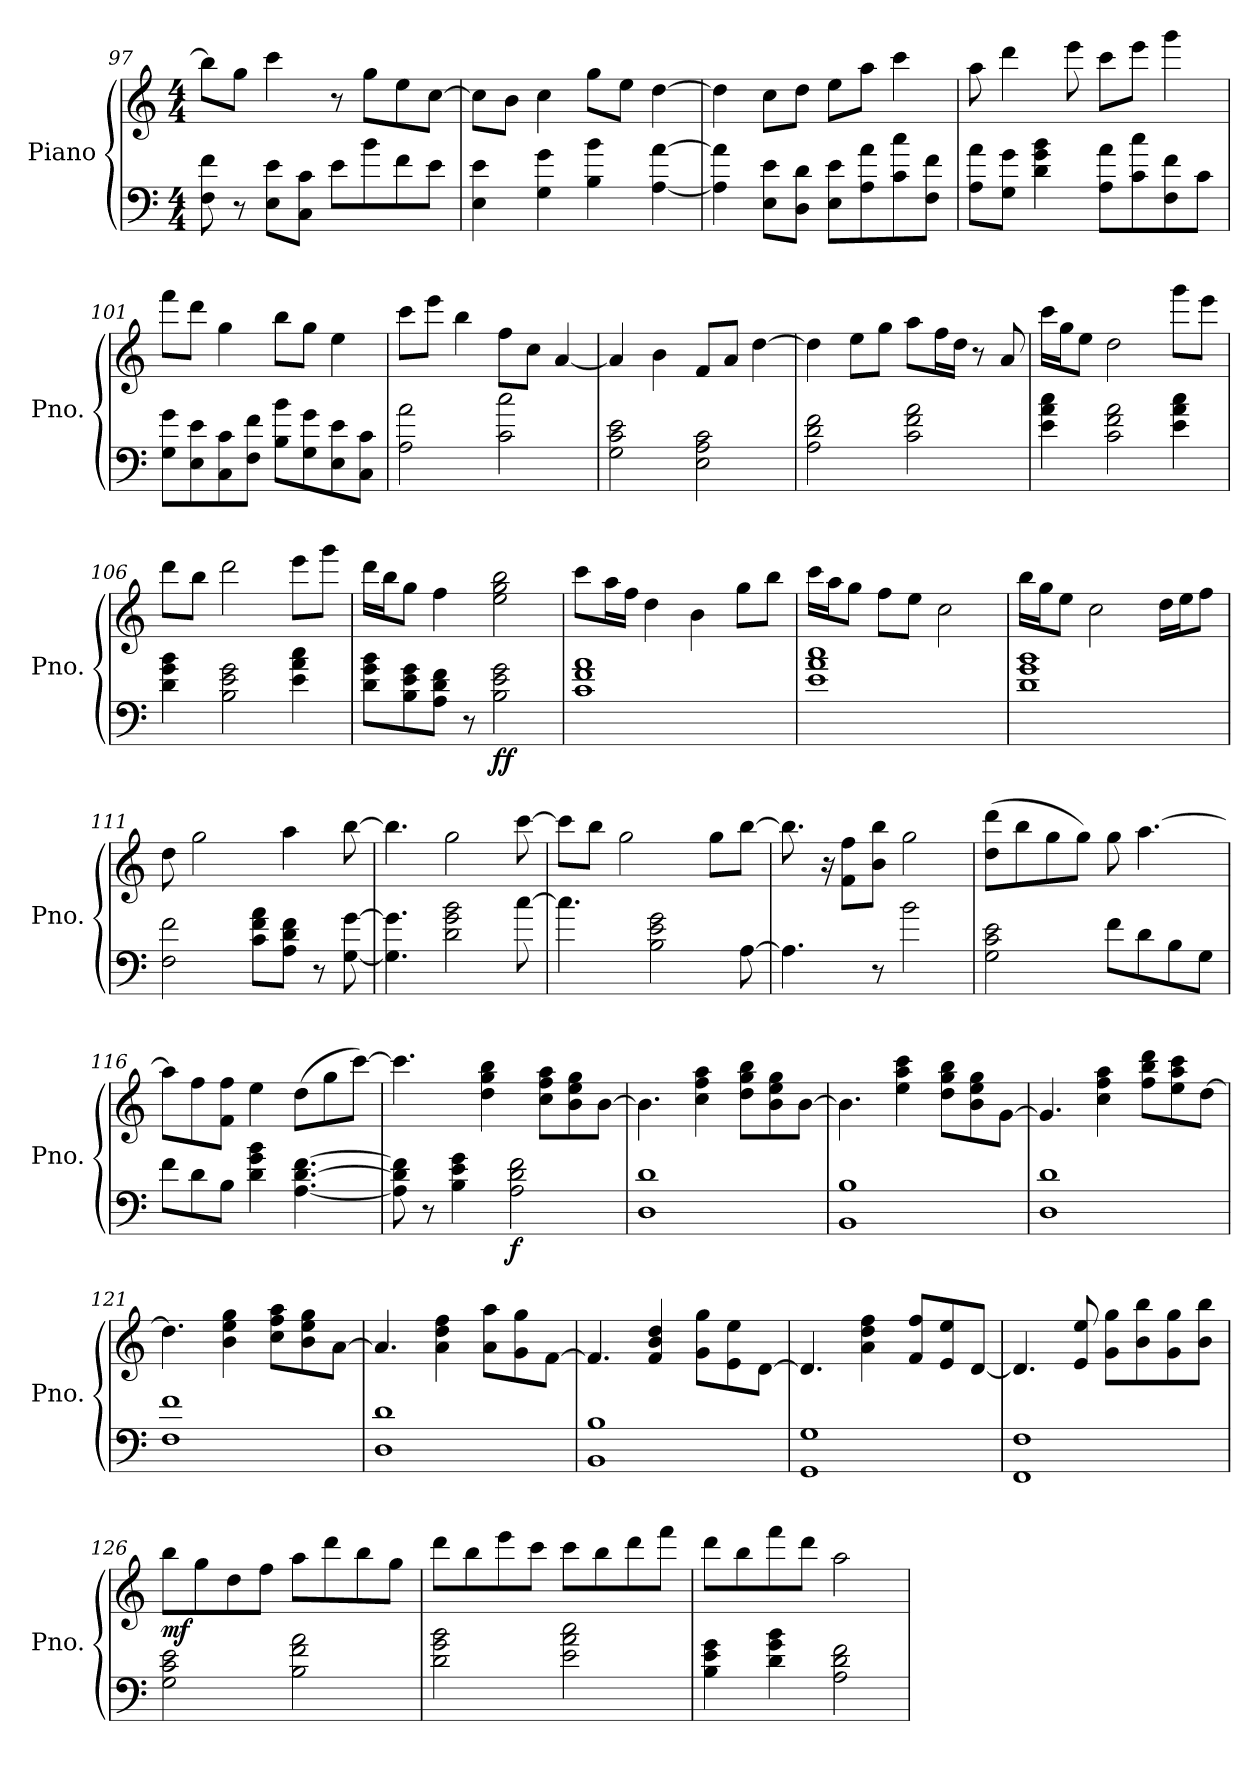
**kern	**kern	**dynam
*part1	*part1	*part1
*staff2	*staff1	*staff1/2
*I"Piano	*	*
*I'Pno.	*	*
!!LO:LB:g=z
*clefF4	*clefG2	*
*k[]	*k[]	*
*M4/4	*M4/4	*
=97	=97	=97
8F\ 8f\	8bb\L]	.
8r	8gg\J	.
8E\ 8e\L	4ccc\	.
8C\ 8c\J	.	.
8e\L	8r	.
8b\	8gg\L	.
8f\	8ee\	.
8e\J	[8cc\J	.
=98	=98	=98
4E\ 4e\	8cc\L]	.
.	8b\J	.
4G\ 4g\	4cc\	.
4B\ 4b\	8gg\L	.
.	8ee\J	.
[4A\ [4a\	[4dd\	.
=99	=99	=99
4A\] 4a\]	4dd\]	.
8E\ 8e\L	8cc\L	.
8D\ 8d\J	8dd\J	.
8E\ 8e\L	8ee\L	.
8A\ 8a\	8aa\J	.
8c\ 8cc\	4ccc\	.
8F\ 8f\J	.	.
=100	=100	=100
8A\ 8a\L	8aa\	.
8G\ 8g\J	4ddd\	.
4d\ 4g\ 4b\	.	.
.	8eee\	.
8A\ 8a\L	8ccc\L	.
8c\ 8cc\	8eee\J	.
8F\ 8f\	4ggg\	.
8c\J	.	.
!!LO:PB:g=z
=101	=101	=101
8G\ 8g\L	8fff\L	.
8E\ 8e\	8ddd\J	.
8C\ 8c\	4gg\	.
8F\ 8f\J	.	.
8B\ 8b\L	8bb\L	.
8G\ 8g\	8gg\J	.
8E\ 8e\	4ee\	.
8C\ 8c\J	.	.
=102	=102	=102
!	!	!LO:DY:b=2
!	!	!LO:DY:n=1:b
2A\ 2a\	8ccc\L	mp mp
.	8eee\J	.
.	4bb\	.
2c\ 2cc\	8ff\L	.
.	8cc\J	.
.	[4a/	.
=103	=103	=103
2G\ 2c\ 2e\	4a/]	.
.	4b\	.
2E\ 2A\ 2c\	8f/L	.
.	8a/J	.
.	[4dd\	.
=104	=104	=104
2A\ 2d\ 2f\	4dd\]	.
.	8ee\L	.
.	8gg\J	.
2c\ 2f\ 2a\	8aa\L	.
.	16ff\L	.
.	16dd\JJ	.
.	8r	.
.	8a/	.
=105	=105	=105
4e\ 4a\ 4cc\	16ccc\LL	.
.	16gg\J	.
.	8ee\J	.
2c\ 2f\ 2a\	2dd\	.
4e\ 4a\ 4cc\	8ggg\L	.
.	8eee\J	.
!!LO:LB:g=z
=106	=106	=106
4d\ 4g\ 4b\	8ddd\L	.
.	8bb\J	.
2B\ 2e\ 2g\	2ddd\	.
4e\ 4a\ 4cc\	8eee\L	.
.	8ggg\J	.
=107	=107	=107
8d\ 8g\ 8b\L	16ddd\LL	.
.	16bb\J	.
8B\ 8e\ 8g\	8gg\J	.
8A\ 8d\ 8f\J	4ff\	.
8r	.	.
!	!	!LO:DY:b=2
!	!	!LO:DY:n=1:b
2B\ 2e\ 2g\	2ee\ 2gg\ 2bb\	f f
=108	=108	=108
1c 1f 1a	8ccc\L	.
.	16aa\L	.
.	16ff\JJ	.
.	4dd\	.
.	4b\	.
.	8gg\L	.
.	8bb\J	.
=109	=109	=109
1e 1a 1cc	16ccc\LL	.
.	16aa\J	.
.	8gg\J	.
.	8ff\L	.
.	8ee\J	.
.	2cc\	.
=110	=110	=110
1d 1g 1b	16bb\LL	.
.	16gg\J	.
.	8ee\J	.
.	2cc\	.
.	16dd\LL	.
.	16ee\J	.
.	8ff\J	.
=111	=111	=111
!	!	!LO:DY:b=2
!	!	!LO:DY:n=1:b
2F\ 2f\	8dd\	mf mf
.	2gg\	.
8c\ 8f\ 8a\L	.	.
8A\ 8d\ 8f\J	4aa\	.
8r	.	.
[8G\ [8g\	[8bb\	.
!!LO:LB:g=z
=112	=112	=112
4.G\] 4.g\]	4.bb\]	.
2d\ 2g\ 2b\	2gg\	.
[8cc\	[8ccc\	.
=113	=113	=113
4.cc\]	8ccc\L]	.
.	8bb\J	.
.	2gg\	.
2B\ 2e\ 2g\	.	.
.	8gg\L	.
[8A\	[8bb\J	.
=114	=114	=114
4.A\]	8.bb\]	.
.	16r	.
.	8f\ 8ff\L	.
8r	8b\ 8bb\J	.
2b\	2gg\	.
=115	=115	=115
2G\ 2c\ 2e\	(8dd\ 8ddd\L	.
.	8bb\	.
.	8gg\	.
.	8gg\J)	.
8f\L	8gg\	.
8d\	[4.aa\	.
8B\	.	.
8G\J	.	.
=116	=116	=116
8f\L	8aa\L]	.
8d\	8ff\	.
8B\J	8f\ 8ff\J	.
4d\ 4g\ 4b\	4ee\	.
[4.A\ [4.d\ [4.f\	(8dd\L	.
.	8gg\	.
.	[8ccc\J)	.
=117	=117	=117
8A\] 8d\] 8f\]	4.ccc\]	.
8r	.	.
4B\ 4e\ 4g\	.	.
.	4dd\ 4gg\ 4bb\	.
!	!	!LO:DY:b=2
2A\ 2d\ 2f\	.	f
.	8cc\ 8ff\ 8aa\L	.
.	8b\ 8ee\ 8gg\	.
.	[8b\J	.
!!LO:LB:g=z
=118	=118	=118
1D 1d	4.b\]	.
.	4cc\ 4ff\ 4aa\	.
.	8dd\ 8gg\ 8bb\L	.
.	8b\ 8ee\ 8gg\	.
.	[8b\J	.
=119	=119	=119
1BB 1B	4.b\]	.
.	4ee\ 4aa\ 4ccc\	.
.	8dd\ 8gg\ 8bb\L	.
.	8b\ 8ee\ 8gg\	.
.	[8g\J	.
=120	=120	=120
1D 1d	4.g/]	.
.	4cc\ 4ff\ 4aa\	.
.	8ff\ 8bb\ 8ddd\L	.
.	8ee\ 8aa\ 8ccc\	.
.	[8dd\J	.
=121	=121	=121
1F 1f	4.dd\]	.
.	4b\ 4ee\ 4gg\	.
.	8cc\ 8ff\ 8aa\L	.
.	8b\ 8ee\ 8gg\	.
.	[8a\J	.
=122	=122	=122
1D 1d	4.a/]	.
.	4a\ 4dd\ 4ff\	.
.	8a\ 8aa\L	.
.	8g\ 8gg\	.
.	[8f\J	.
=123	=123	=123
1BB 1B	4.f/]	.
.	4f/ 4b/ 4dd/	.
.	8g\ 8gg\L	.
.	8e\ 8ee\	.
.	[8d\J	.
=124	=124	=124
1GG 1G	4.d/]	.
.	4a\ 4dd\ 4ff\	.
.	8f/ 8ff/L	.
.	8e/ 8ee/	.
.	[8d/J	.
!!LO:LB:g=z
=125	=125	=125
1FF 1F	4.d/]	.
.	8e/ 8ee/	.
.	8g\ 8gg\L	.
.	8b\ 8bb\	.
.	8g\ 8gg\	.
.	8b\ 8bb\J	.
=126	=126	=126
!	!	!LO:DY:b
2G\ 2c\ 2e\	8bb\L	mf
.	8gg\	.
.	8dd\	.
.	8ff\J	.
2B\ 2f\ 2a\	8aa\L	.
.	8ddd\	.
.	8bb\	.
.	8gg\J	.
=127	=127	=127
2d\ 2g\ 2b\	8ddd\L	.
.	8bb\	.
.	8eee\	.
.	8ccc\J	.
2e\ 2a\ 2cc\	8ccc\L	.
.	8bb\	.
.	8ddd\	.
.	8fff\J	.
=128	=128	=128
4B\ 4e\ 4g\	8ddd\L	.
.	8bb\	.
4d\ 4g\ 4b\	8fff\	.
.	8ddd\J	.
2A\ 2d\ 2f\	2aa\	.
=	=	=
*-	*-	*-
